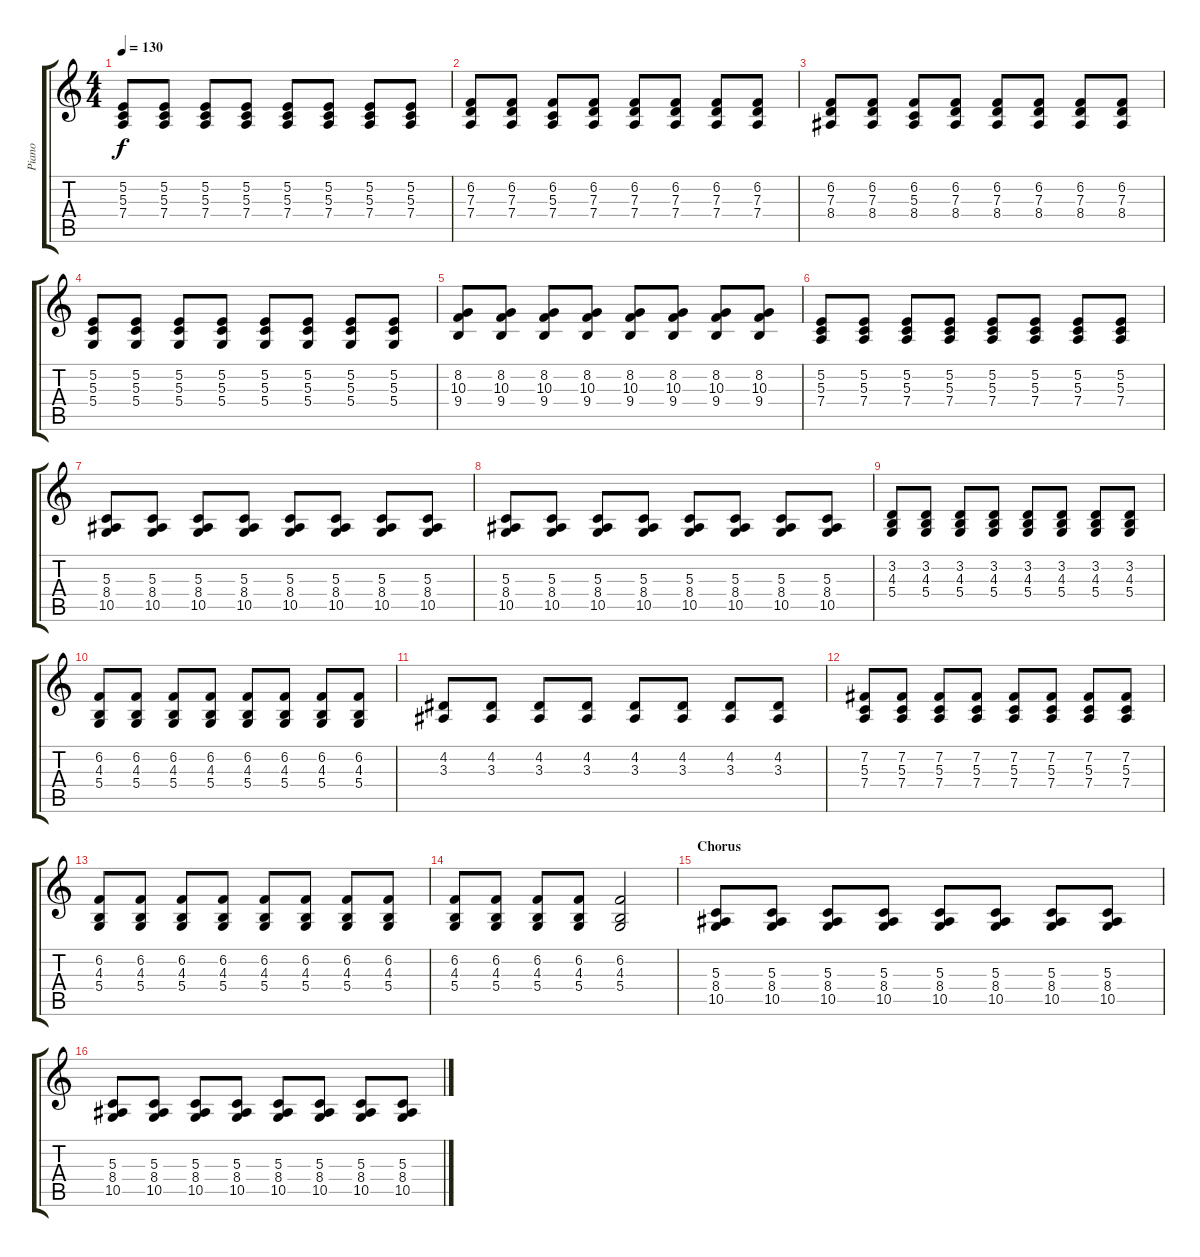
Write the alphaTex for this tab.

\track ("Piano" "Piano") {instrument brightacousticpiano}
\staff {score tabs}
\tuning (E4 B3 G3 D3 A2 E2) {hide}
\ts (4 4)
\tempo 130
\clef g2
\ks c
(5.2 5.3 7.4).8{dy f} (5.2 5.3 7.4).8 (5.2 5.3 7.4).8 (5.2 5.3 7.4).8 (5.2 5.3 7.4).8 (5.2 5.3 7.4).8 (5.2 5.3 7.4).8 (5.2 5.3 7.4).8 |
(6.2 7.3 7.4).8 (6.2 7.3 7.4).8 (6.2 5.3 7.4).8 (6.2 7.3 7.4).8 (6.2 7.3 7.4).8 (6.2 7.3 7.4).8 (6.2 7.3 7.4).8 (6.2 7.3 7.4).8 |
(6.2 7.3 8.4).8 (6.2 7.3 8.4).8 (6.2 5.3 8.4).8 (6.2 7.3 8.4).8 (6.2 7.3 8.4).8 (6.2 7.3 8.4).8 (6.2 7.3 8.4).8 (6.2 7.3 8.4).8 |
(5.2 5.3 5.4).8 (5.2 5.3 5.4).8 (5.2 5.3 5.4).8 (5.2 5.3 5.4).8 (5.2 5.3 5.4).8 (5.2 5.3 5.4).8 (5.2 5.3 5.4).8 (5.2 5.3 5.4).8 |
(8.2 10.3 9.4).8 (8.2 10.3 9.4).8 (8.2 10.3 9.4).8 (8.2 10.3 9.4).8 (8.2 10.3 9.4).8 (8.2 10.3 9.4).8 (8.2 10.3 9.4).8 (8.2 10.3 9.4).8 |
(5.2 5.3 7.4).8 (5.2 5.3 7.4).8 (5.2 5.3 7.4).8 (5.2 5.3 7.4).8 (5.2 5.3 7.4).8 (5.2 5.3 7.4).8 (5.2 5.3 7.4).8 (5.2 5.3 7.4).8 |
(5.3 8.4 10.5).8 (5.3 8.4 10.5).8 (5.3 8.4 10.5).8 (5.3 8.4 10.5).8 (5.3 8.4 10.5).8 (5.3 8.4 10.5).8 (5.3 8.4 10.5).8 (5.3 8.4 10.5).8 |
(5.3 8.4 10.5).8 (5.3 8.4 10.5).8 (5.3 8.4 10.5).8 (5.3 8.4 10.5).8 (5.3 8.4 10.5).8 (5.3 8.4 10.5).8 (5.3 8.4 10.5).8 (5.3 8.4 10.5).8 |
(3.2 4.3 5.4).8 (3.2 4.3 5.4).8 (3.2 4.3 5.4).8 (3.2 4.3 5.4).8 (3.2 4.3 5.4).8 (3.2 4.3 5.4).8 (3.2 4.3 5.4).8 (3.2 4.3 5.4).8 |
(6.2 4.3 5.4).8 (6.2 4.3 5.4).8 (6.2 4.3 5.4).8 (6.2 4.3 5.4).8 (6.2 4.3 5.4).8 (6.2 4.3 5.4).8 (6.2 4.3 5.4).8 (6.2 4.3 5.4).8 |
(4.2 3.3).8 (4.2 3.3).8 (4.2 3.3).8 (4.2 3.3).8 (4.2 3.3).8 (4.2 3.3).8 (4.2 3.3).8 (4.2 3.3).8 |
(7.2 5.3 7.4).8 (7.2 5.3 7.4).8 (7.2 5.3 7.4).8 (7.2 5.3 7.4).8 (7.2 5.3 7.4).8 (7.2 5.3 7.4).8 (7.2 5.3 7.4).8 (7.2 5.3 7.4).8 |
(6.2 4.3 5.4).8 (6.2 4.3 5.4).8 (6.2 4.3 5.4).8 (6.2 4.3 5.4).8 (6.2 4.3 5.4).8 (6.2 4.3 5.4).8 (6.2 4.3 5.4).8 (6.2 4.3 5.4).8 |
(6.2 4.3 5.4).8 (6.2 4.3 5.4).8 (6.2 4.3 5.4).8 (6.2 4.3 5.4).8 (6.2 4.3 5.4).2 |
\section ("" "Chorus")
(5.3 8.4 10.5).8 (5.3 8.4 10.5).8 (5.3 8.4 10.5).8 (5.3 8.4 10.5).8 (5.3 8.4 10.5).8 (5.3 8.4 10.5).8 (5.3 8.4 10.5).8 (5.3 8.4 10.5).8 |
(5.3 8.4 10.5).8 (5.3 8.4 10.5).8 (5.3 8.4 10.5).8 (5.3 8.4 10.5).8 (5.3 8.4 10.5).8 (5.3 8.4 10.5).8 (5.3 8.4 10.5).8 (5.3 8.4 10.5).8
